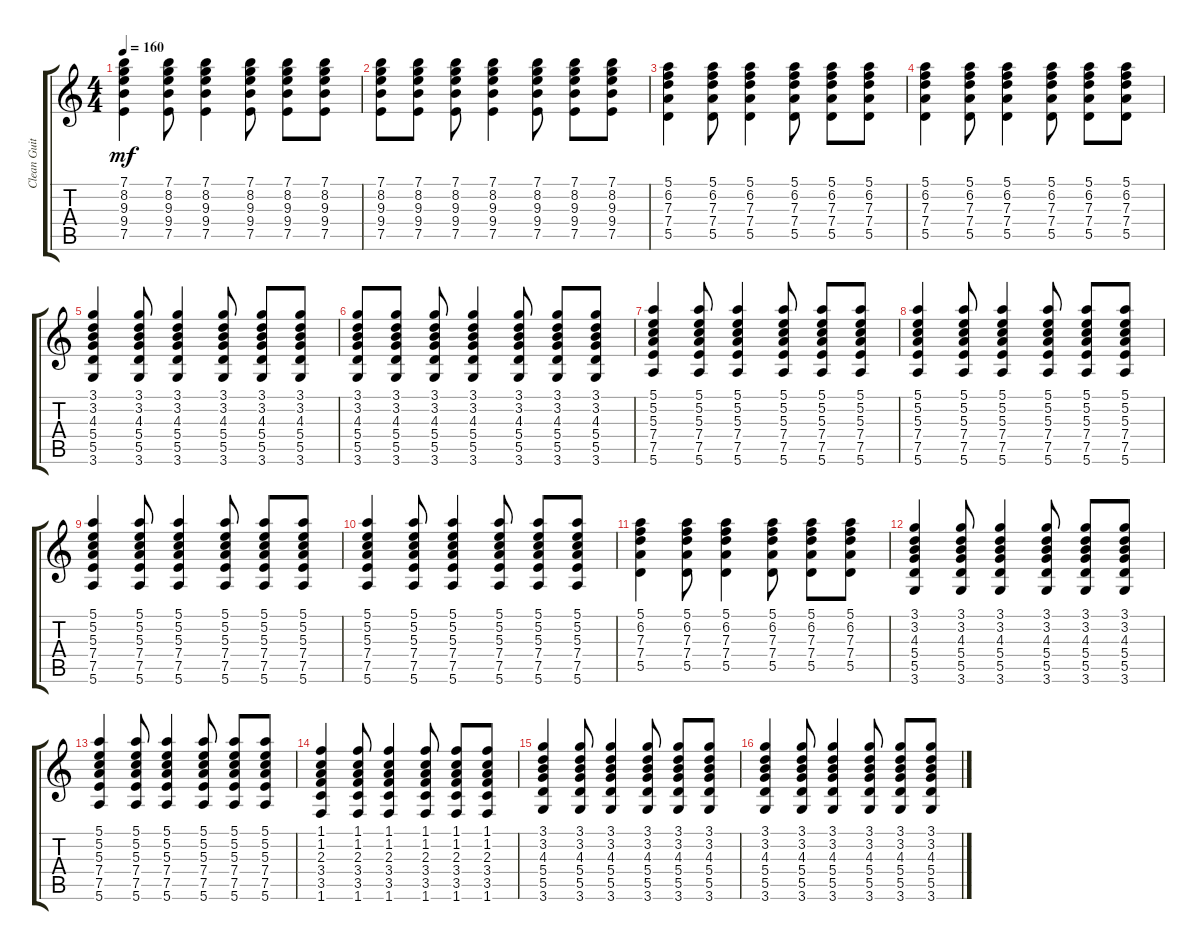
\track ("Clean Guitar - Juan Valdivia" "Clean Guit") {instrument electricguitarclean}
\staff {score tabs}
\tuning (E4 B3 G3 D3 A2 E2) {hide}
\ts (4 4)
\tempo 160
\clef g2
\ks c
(7.1 8.2 9.3 9.4 7.5).4{dy mf} (7.1 8.2 9.3 9.4 7.5).8 (7.1 8.2 9.3 9.4 7.5).4 (7.1 8.2 9.3 9.4 7.5).8 (7.1 8.2 9.3 9.4 7.5).8 (7.1 8.2 9.3 9.4 7.5).8 |
(7.1 8.2 9.3 9.4 7.5).8 (7.1 8.2 9.3 9.4 7.5).8 (7.1 8.2 9.3 9.4 7.5).8 (7.1 8.2 9.3 9.4 7.5).4 (7.1 8.2 9.3 9.4 7.5).8 (7.1 8.2 9.3 9.4 7.5).8 (7.1 8.2 9.3 9.4 7.5).8 |
(5.1 6.2 7.3 7.4 5.5).4 (5.1 6.2 7.3 7.4 5.5).8 (5.1 6.2 7.3 7.4 5.5).4 (5.1 6.2 7.3 7.4 5.5).8 (5.1 6.2 7.3 7.4 5.5).8 (5.1 6.2 7.3 7.4 5.5).8 |
(5.1 6.2 7.3 7.4 5.5).4 (5.1 6.2 7.3 7.4 5.5).8 (5.1 6.2 7.3 7.4 5.5).4 (5.1 6.2 7.3 7.4 5.5).8 (5.1 6.2 7.3 7.4 5.5).8 (5.1 6.2 7.3 7.4 5.5).8 |
(3.1 3.2 4.3 5.4 5.5 3.6).4 (3.1 3.2 4.3 5.4 5.5 3.6).8 (3.1 3.2 4.3 5.4 5.5 3.6).4 (3.1 3.2 4.3 5.4 5.5 3.6).8 (3.1 3.2 4.3 5.4 5.5 3.6).8 (3.1 3.2 4.3 5.4 5.5 3.6).8 |
(3.1 3.2 4.3 5.4 5.5 3.6).8 (3.1 3.2 4.3 5.4 5.5 3.6).8 (3.1 3.2 4.3 5.4 5.5 3.6).8 (3.1 3.2 4.3 5.4 5.5 3.6).4 (3.1 3.2 4.3 5.4 5.5 3.6).8 (3.1 3.2 4.3 5.4 5.5 3.6).8 (3.1 3.2 4.3 5.4 5.5 3.6).8 |
(5.1 5.2 5.3 7.4 7.5 5.6).4 (5.1 5.2 5.3 7.4 7.5 5.6).8 (5.1 5.2 5.3 7.4 7.5 5.6).4 (5.1 5.2 5.3 7.4 7.5 5.6).8 (5.1 5.2 5.3 7.4 7.5 5.6).8 (5.1 5.2 5.3 7.4 7.5 5.6).8 |
(5.1 5.2 5.3 7.4 7.5 5.6).4 (5.1 5.2 5.3 7.4 7.5 5.6).8 (5.1 5.2 5.3 7.4 7.5 5.6).4 (5.1 5.2 5.3 7.4 7.5 5.6).8 (5.1 5.2 5.3 7.4 7.5 5.6).8 (5.1 5.2 5.3 7.4 7.5 5.6).8 |
(5.1 5.2 5.3 7.4 7.5 5.6).4 (5.1 5.2 5.3 7.4 7.5 5.6).8 (5.1 5.2 5.3 7.4 7.5 5.6).4 (5.1 5.2 5.3 7.4 7.5 5.6).8 (5.1 5.2 5.3 7.4 7.5 5.6).8 (5.1 5.2 5.3 7.4 7.5 5.6).8 |
(5.1 5.2 5.3 7.4 7.5 5.6).4 (5.1 5.2 5.3 7.4 7.5 5.6).8 (5.1 5.2 5.3 7.4 7.5 5.6).4 (5.1 5.2 5.3 7.4 7.5 5.6).8 (5.1 5.2 5.3 7.4 7.5 5.6).8 (5.1 5.2 5.3 7.4 7.5 5.6).8 |
(5.1 6.2 7.3 7.4 5.5).4 (5.1 6.2 7.3 7.4 5.5).8 (5.1 6.2 7.3 7.4 5.5).4 (5.1 6.2 7.3 7.4 5.5).8 (5.1 6.2 7.3 7.4 5.5).8 (5.1 6.2 7.3 7.4 5.5).8 |
(3.1 3.2 4.3 5.4 5.5 3.6).4 (3.1 3.2 4.3 5.4 5.5 3.6).8 (3.1 3.2 4.3 5.4 5.5 3.6).4 (3.1 3.2 4.3 5.4 5.5 3.6).8 (3.1 3.2 4.3 5.4 5.5 3.6).8 (3.1 3.2 4.3 5.4 5.5 3.6).8 |
(5.1 5.2 5.3 7.4 7.5 5.6).4 (5.1 5.2 5.3 7.4 7.5 5.6).8 (5.1 5.2 5.3 7.4 7.5 5.6).4 (5.1 5.2 5.3 7.4 7.5 5.6).8 (5.1 5.2 5.3 7.4 7.5 5.6).8 (5.1 5.2 5.3 7.4 7.5 5.6).8 |
(1.1 1.2 2.3 3.4 3.5 1.6).4 (1.1 1.2 2.3 3.4 3.5 1.6).8 (1.1 1.2 2.3 3.4 3.5 1.6).4 (1.1 1.2 2.3 3.4 3.5 1.6).8 (1.1 1.2 2.3 3.4 3.5 1.6).8 (1.1 1.2 2.3 3.4 3.5 1.6).8 |
(3.1 3.2 4.3 5.4 5.5 3.6).4 (3.1 3.2 4.3 5.4 5.5 3.6).8 (3.1 3.2 4.3 5.4 5.5 3.6).4 (3.1 3.2 4.3 5.4 5.5 3.6).8 (3.1 3.2 4.3 5.4 5.5 3.6).8 (3.1 3.2 4.3 5.4 5.5 3.6).8 |
(3.1 3.2 4.3 5.4 5.5 3.6).4 (3.1 3.2 4.3 5.4 5.5 3.6).8 (3.1 3.2 4.3 5.4 5.5 3.6).4 (3.1 3.2 4.3 5.4 5.5 3.6).8 (3.1 3.2 4.3 5.4 5.5 3.6).8 (3.1 3.2 4.3 5.4 5.5 3.6).8
